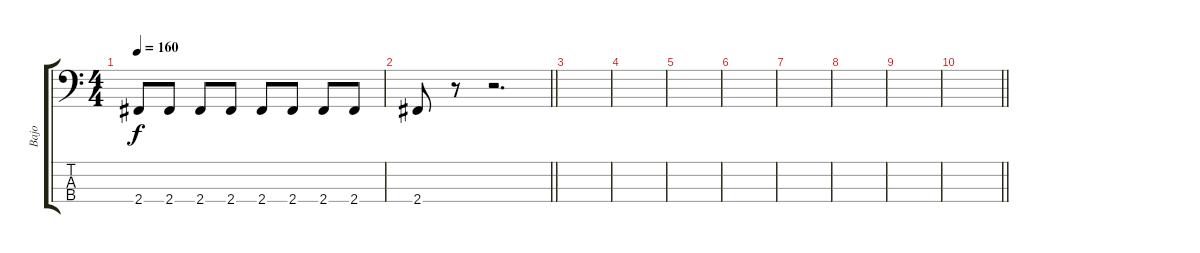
\track ("Bajo" "Bajo") {instrument electricbasspick}
\staff {score tabs}
\tuning (G2 D2 A1 E1) {hide}
\ts (4 4)
\tempo 160
\clef f4
\ks c
2.4.8{dy f} 2.4.8 2.4.8 2.4.8 2.4.8 2.4.8 2.4.8 2.4.8 |
\barLineRight lightlight
2.4.8 r.8 r.2{d} |
|
|
|
|
|
|
|
\barLineRight lightlight
